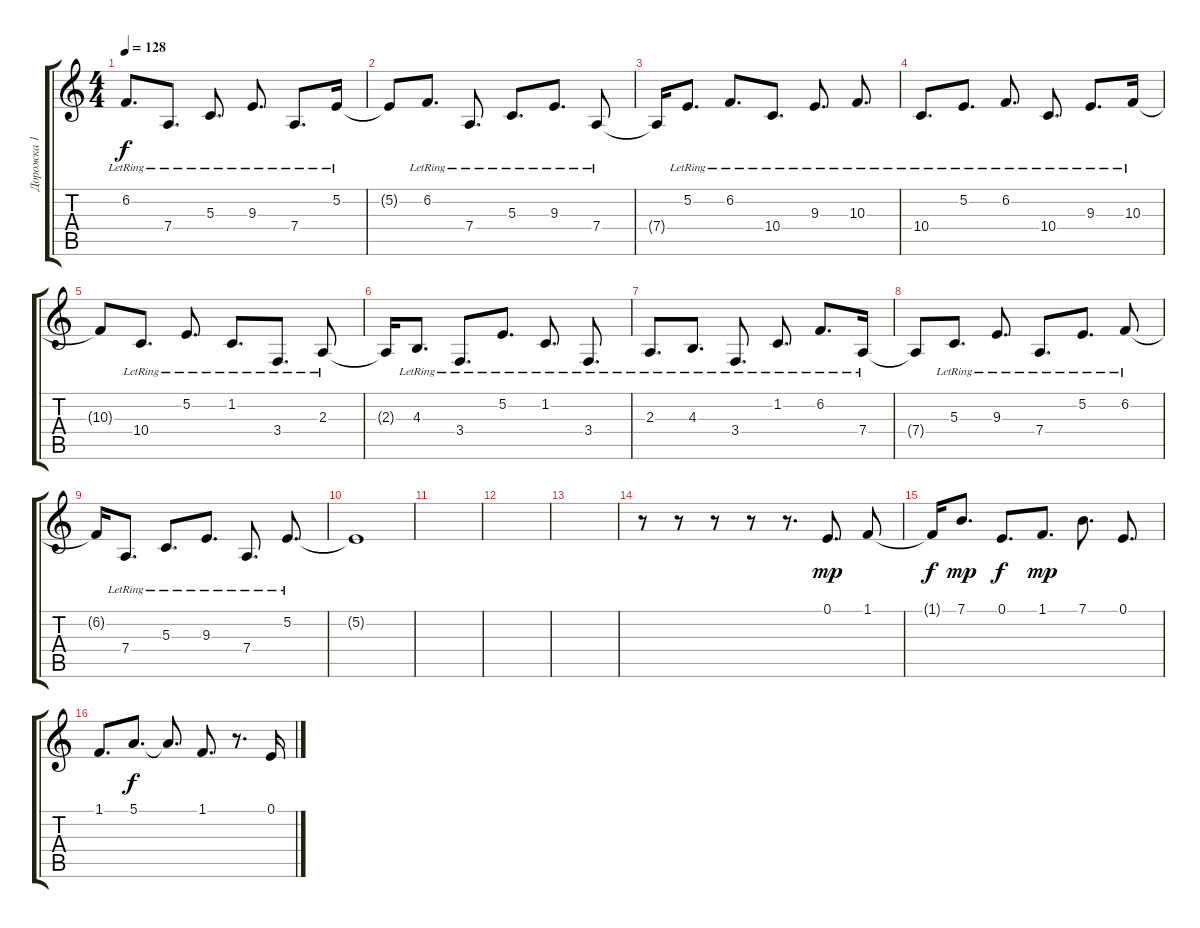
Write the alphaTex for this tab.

\track ("Дорожка 1" "Дорожка 1") {instrument orchestralharp}
\staff {score tabs}
\tuning (E4 B3 G3 D3 A2 E2) {hide}
\ts (4 4)
\tempo 128
\clef g2
\ks c
6.2{lr}.8{d dy f} 7.4{lr}.8{d} 5.3{lr}.8{d} 9.3{lr}.8{d} 7.4{lr}.8{d} 5.2{lr}.16 |
5.2{t}.8 6.2{lr}.8{d} 7.4{lr}.8{d} 5.3{lr}.8{d} 9.3{lr}.8{d} 7.4{lr}.8 |
7.4{t}.16 5.2{lr}.8{d} 6.2{lr}.8{d} 10.4{lr}.8{d} 9.3{lr}.8{d} 10.3{lr}.8{d} |
10.4{lr}.8{d} 5.2{lr}.8{d} 6.2{lr}.8{d} 10.4{lr}.8{d} 9.3{lr}.8{d} 10.3{lr}.16 |
10.3{t}.8 10.4{lr}.8{d} 5.2{lr}.8{d} 1.2{lr}.8{d} 3.4{lr}.8{d} 2.3{lr}.8 |
2.3{t}.16 4.3{lr}.8{d} 3.4{lr}.8{d} 5.2{lr}.8{d} 1.2{lr}.8{d} 3.4{lr}.8{d} |
2.3{lr}.8{d} 4.3{lr}.8{d} 3.4{lr}.8{d} 1.2{lr}.8{d} 6.2{lr}.8{d} 7.4{lr}.16 |
7.4{t}.8 5.3{lr}.8{d} 9.3{lr}.8{d} 7.4{lr}.8{d} 5.2{lr}.8{d} 6.2{lr}.8 |
6.2{t}.16 7.4{lr}.8{d} 5.3{lr}.8{d} 9.3{lr}.8{d} 7.4{lr}.8{d} 5.2{lr}.8{d} |
5.2{t}.1 |
|
|
|
r.8 r.8 r.8 r.8 r.8{d} 0.1.8{d dy mp} 1.1.8 |
1.1{t}.16{dy f} 7.1.8{d dy mp} 0.1.8{d dy f} 1.1.8{d dy mp} 7.1.8{d} 0.1.8{d} |
1.1.8{d} 5.1.8{d dy f} 5.1{t}.8{d} 1.1.8{d} r.8{d} 0.1.16
